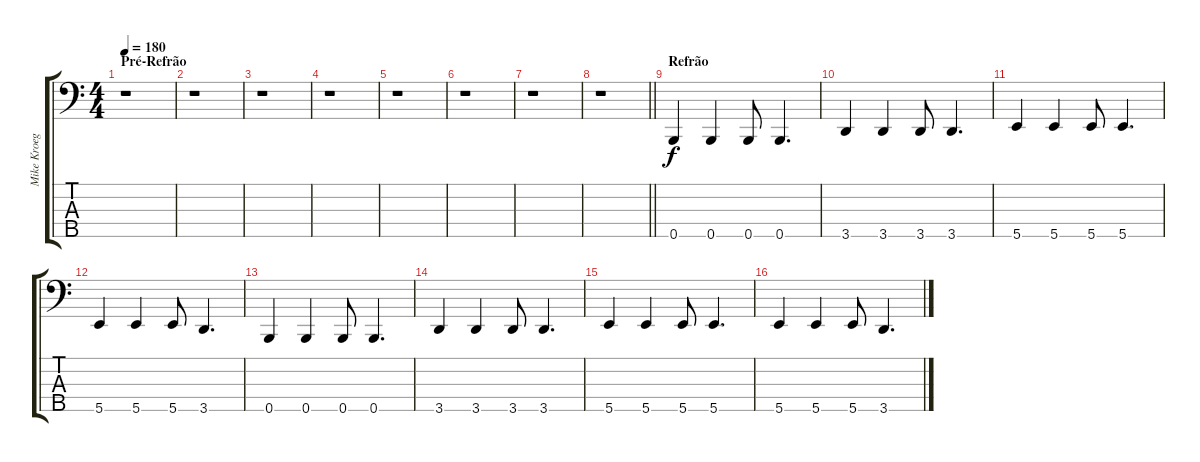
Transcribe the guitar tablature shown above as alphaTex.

\track ("Mike Kroeger" "Mike Kroeg") {instrument electricbassfinger}
\staff {score tabs}
\tuning (G2 D2 A1 E1 B0) {hide}
\ts (4 4)
\section ("" "Pré-Refrão")
\tempo 180
\clef f4
\ks c
r.1{dy f} |
r.1 |
r.1 |
r.1 |
r.1 |
r.1 |
r.1 |
\barLineRight lightlight
r.1 |
\section ("" "Refrão")
0.5.4 0.5.4 0.5.8 0.5.4{d} |
3.5.4 3.5.4 3.5.8 3.5.4{d} |
5.5.4 5.5.4 5.5.8 5.5.4{d} |
5.5.4 5.5.4 5.5.8 3.5.4{d} |
0.5.4 0.5.4 0.5.8 0.5.4{d} |
3.5.4 3.5.4 3.5.8 3.5.4{d} |
5.5.4 5.5.4 5.5.8 5.5.4{d} |
5.5.4 5.5.4 5.5.8 3.5.4{d}
